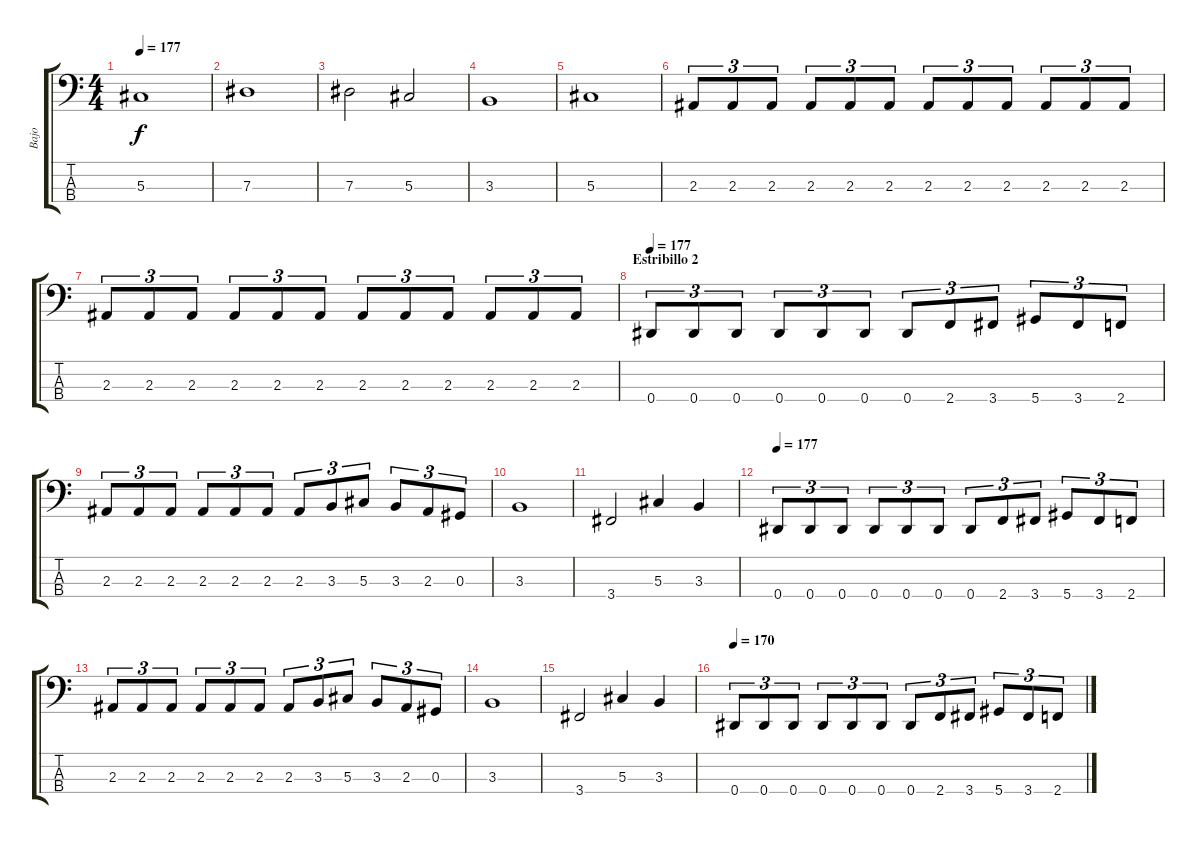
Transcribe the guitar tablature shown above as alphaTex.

\track ("Bajo" "Bajo") {instrument electricbassfinger}
\staff {score tabs}
\tuning (Gb2 Db2 Ab1 Eb1) {hide}
\ts (4 4)
\tempo 177
\clef f4
\ks c
5.3.1{dy f} |
7.3.1 |
7.3.2 5.3.2 |
3.3.1 |
5.3.1 |
2.3.8{tu (3 2)} 2.3.8{tu (3 2)} 2.3.8{tu (3 2)} 2.3.8{tu (3 2)} 2.3.8{tu (3 2)} 2.3.8{tu (3 2)} 2.3.8{tu (3 2)} 2.3.8{tu (3 2)} 2.3.8{tu (3 2)} 2.3.8{tu (3 2)} 2.3.8{tu (3 2)} 2.3.8{tu (3 2)} |
2.3.8{tu (3 2)} 2.3.8{tu (3 2)} 2.3.8{tu (3 2)} 2.3.8{tu (3 2)} 2.3.8{tu (3 2)} 2.3.8{tu (3 2)} 2.3.8{tu (3 2)} 2.3.8{tu (3 2)} 2.3.8{tu (3 2)} 2.3.8{tu (3 2)} 2.3.8{tu (3 2)} 2.3.8{tu (3 2)} |
\section ("" "Estribillo 2")
\tempo 177
0.4.8{tu (3 2)} 0.4.8{tu (3 2)} 0.4.8{tu (3 2)} 0.4.8{tu (3 2)} 0.4.8{tu (3 2)} 0.4.8{tu (3 2)} 0.4.8{tu (3 2)} 2.4.8{tu (3 2)} 3.4.8{tu (3 2)} 5.4.8{tu (3 2)} 3.4.8{tu (3 2)} 2.4.8{tu (3 2)} |
2.3.8{tu (3 2)} 2.3.8{tu (3 2)} 2.3.8{tu (3 2)} 2.3.8{tu (3 2)} 2.3.8{tu (3 2)} 2.3.8{tu (3 2)} 2.3.8{tu (3 2)} 3.3.8{tu (3 2)} 5.3.8{tu (3 2)} 3.3.8{tu (3 2)} 2.3.8{tu (3 2)} 0.3.8{tu (3 2)} |
3.3.1 |
3.4.2 5.3.4 3.3.4 |
\tempo 177
0.4.8{tu (3 2)} 0.4.8{tu (3 2)} 0.4.8{tu (3 2)} 0.4.8{tu (3 2)} 0.4.8{tu (3 2)} 0.4.8{tu (3 2)} 0.4.8{tu (3 2)} 2.4.8{tu (3 2)} 3.4.8{tu (3 2)} 5.4.8{tu (3 2)} 3.4.8{tu (3 2)} 2.4.8{tu (3 2)} |
2.3.8{tu (3 2)} 2.3.8{tu (3 2)} 2.3.8{tu (3 2)} 2.3.8{tu (3 2)} 2.3.8{tu (3 2)} 2.3.8{tu (3 2)} 2.3.8{tu (3 2)} 3.3.8{tu (3 2)} 5.3.8{tu (3 2)} 3.3.8{tu (3 2)} 2.3.8{tu (3 2)} 0.3.8{tu (3 2)} |
3.3.1 |
3.4.2 5.3.4 3.3.4 |
\tempo 170
0.4.8{tu (3 2)} 0.4.8{tu (3 2)} 0.4.8{tu (3 2)} 0.4.8{tu (3 2)} 0.4.8{tu (3 2)} 0.4.8{tu (3 2)} 0.4.8{tu (3 2)} 2.4.8{tu (3 2)} 3.4.8{tu (3 2)} 5.4.8{tu (3 2)} 3.4.8{tu (3 2)} 2.4.8{tu (3 2)}
